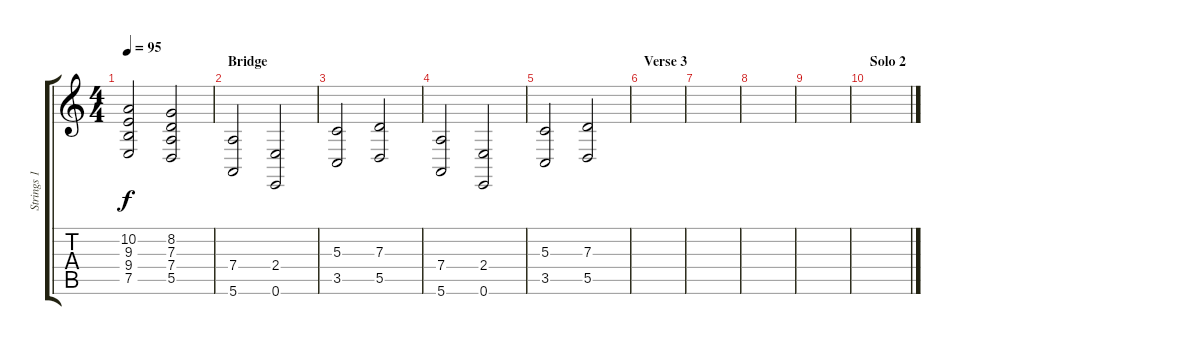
\track ("Strings 1" "Strings 1") {instrument stringensemble2}
\staff {score tabs}
\tuning (E4 B3 G3 D3 A2 E2) {hide}
\ts (4 4)
\tempo 95
\clef g2
\ks c
(10.2 9.3 9.4 7.5).2{dy f} (8.2 7.3 7.4 5.5).2 |
\section ("" "Bridge")
(7.4 5.6).2 (2.4 0.6).2 |
(5.3 3.5).2 (7.3 5.5).2 |
(7.4 5.6).2 (2.4 0.6).2 |
(5.3 3.5).2 (7.3 5.5).2 |
\section ("" "Verse 3")
|
|
|
|
\section ("" "Solo 2")
